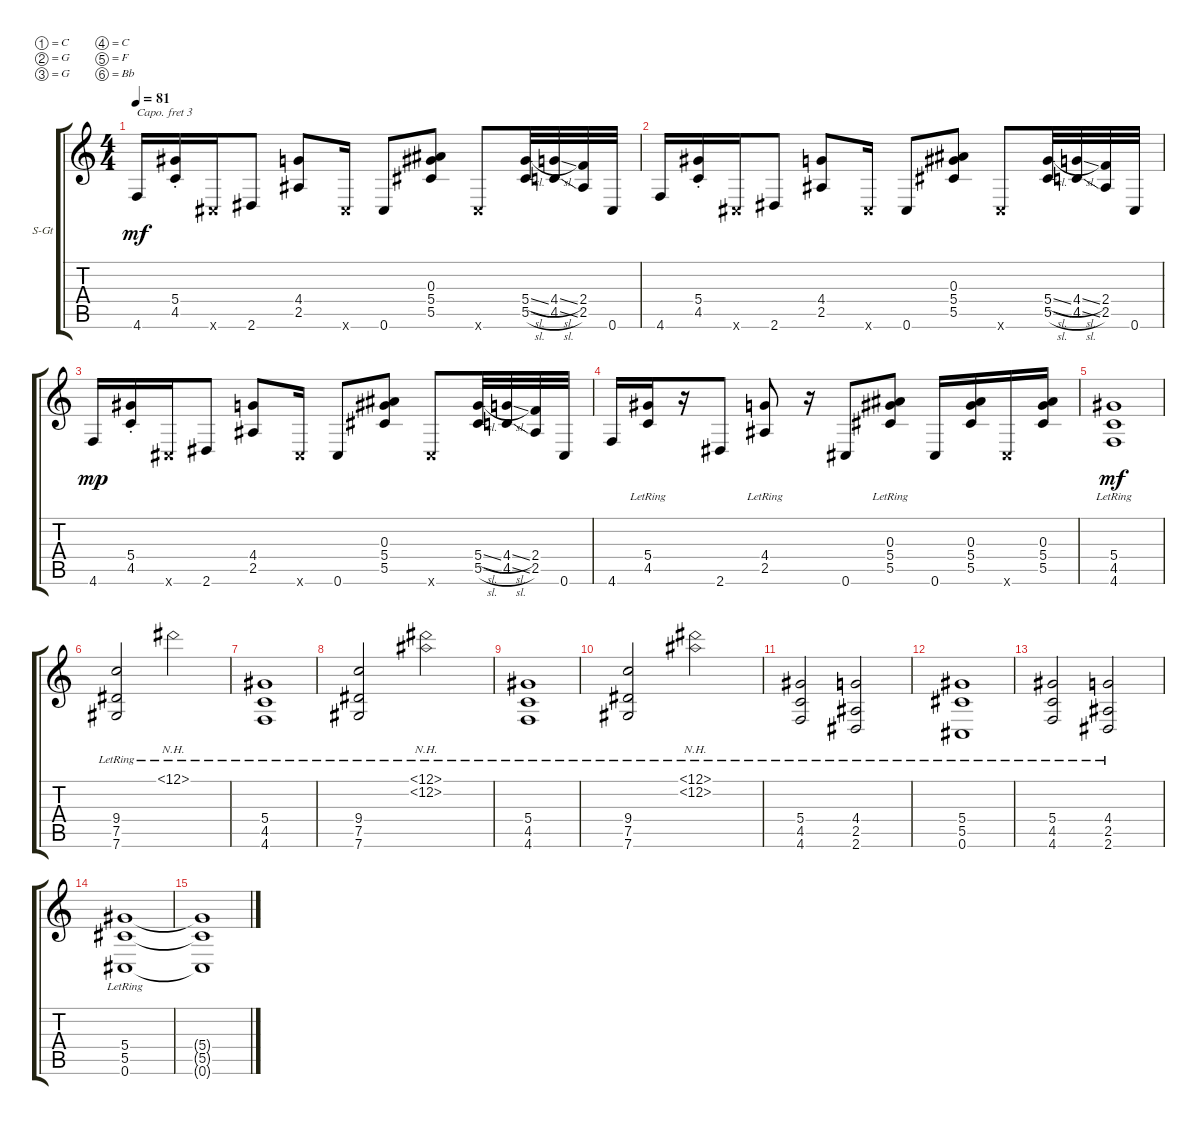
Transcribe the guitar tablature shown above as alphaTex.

\defaultSystemsLayout 4
\bracketExtendMode groupsimilarinstruments
\firstSystemTrackNameOrientation horizontal
\otherSystemsTrackNameOrientation horizontal
\track ("Steel Guitar" "S-Gt") {instrument acousticguitarsteel}
\staff {score tabs}
\capo 3
\tuning (C4 G3 G3 C3 F2 Bb1)
\ts (4 4)
\tempo 81
\clef g2
\ks c
4.6.16{dy mf} (4.5 5.4{st}).16 0.6{x}.16 2.6.8 (2.5 4.4).8 0.6{x}.16 0.6.8 (5.5 5.4 0.3).8 0.6{x}.8 (5.5{sl} 5.4{sl}).32 (4.5{sl} 4.4{sl}).32 (2.5 2.4).32 0.6.32 |
4.6.16 (4.5 5.4{st}).16 0.6{x}.16 2.6.8 (2.5 4.4).8 0.6{x}.16 0.6.8 (5.5 5.4 0.3).8 0.6{x}.8 (5.5{sl} 5.4{sl}).32 (4.5{sl} 4.4{sl}).32 (2.5 2.4).32 0.6.32 |
4.6.16{dy mp} (4.5 5.4{st}).16 0.6{x}.16 2.6.8 (2.5 4.4).8 0.6{x}.16 0.6.8 (5.5 5.4 0.3).8 0.6{x}.8 (5.5{sl} 5.4{sl}).32 (4.5{sl} 4.4{sl}).32 (2.5 2.4).32 0.6.32 |
4.6.16 (4.5 5.4{lr}).16 r.16 2.6.8 (2.5{lr} 4.4).8 r.16 0.6.8 (5.5{lr} 5.4 0.3).8 0.6.16 (5.5 5.4 0.3).16 0.6{x}.16 (5.5 5.4 0.3).16 |
(4.6{lr} 4.5{lr} 5.4{lr}).1{dy mf} |
(7.6{lr} 7.5{lr} 9.4{lr}).2 12.1{nh lr}.2 |
(4.6{lr} 4.5{lr} 5.4{lr}).1 |
(7.6{lr} 7.5{lr} 9.4{lr}).2 (12.1{nh lr} 12.2{nh lr}).2 |
(4.6{lr} 4.5{lr} 5.4{lr}).1 |
(7.6{lr} 7.5{lr} 9.4{lr}).2 (12.1{nh lr} 12.2{nh lr}).2 |
(4.6{lr} 4.5{lr} 5.4{lr}).2 (2.6{lr} 2.5{lr} 4.4{lr}).2 |
(5.4{lr} 5.5{lr} 0.6{lr}).1 |
(4.6{lr} 4.5{lr} 5.4{lr}).2 (2.6{lr} 2.5{lr} 4.4{lr}).2 |
(5.4{lr} 5.5{lr} 0.6{lr}).1 |
(0.6{t} 5.5{t} 5.4{t}).1
